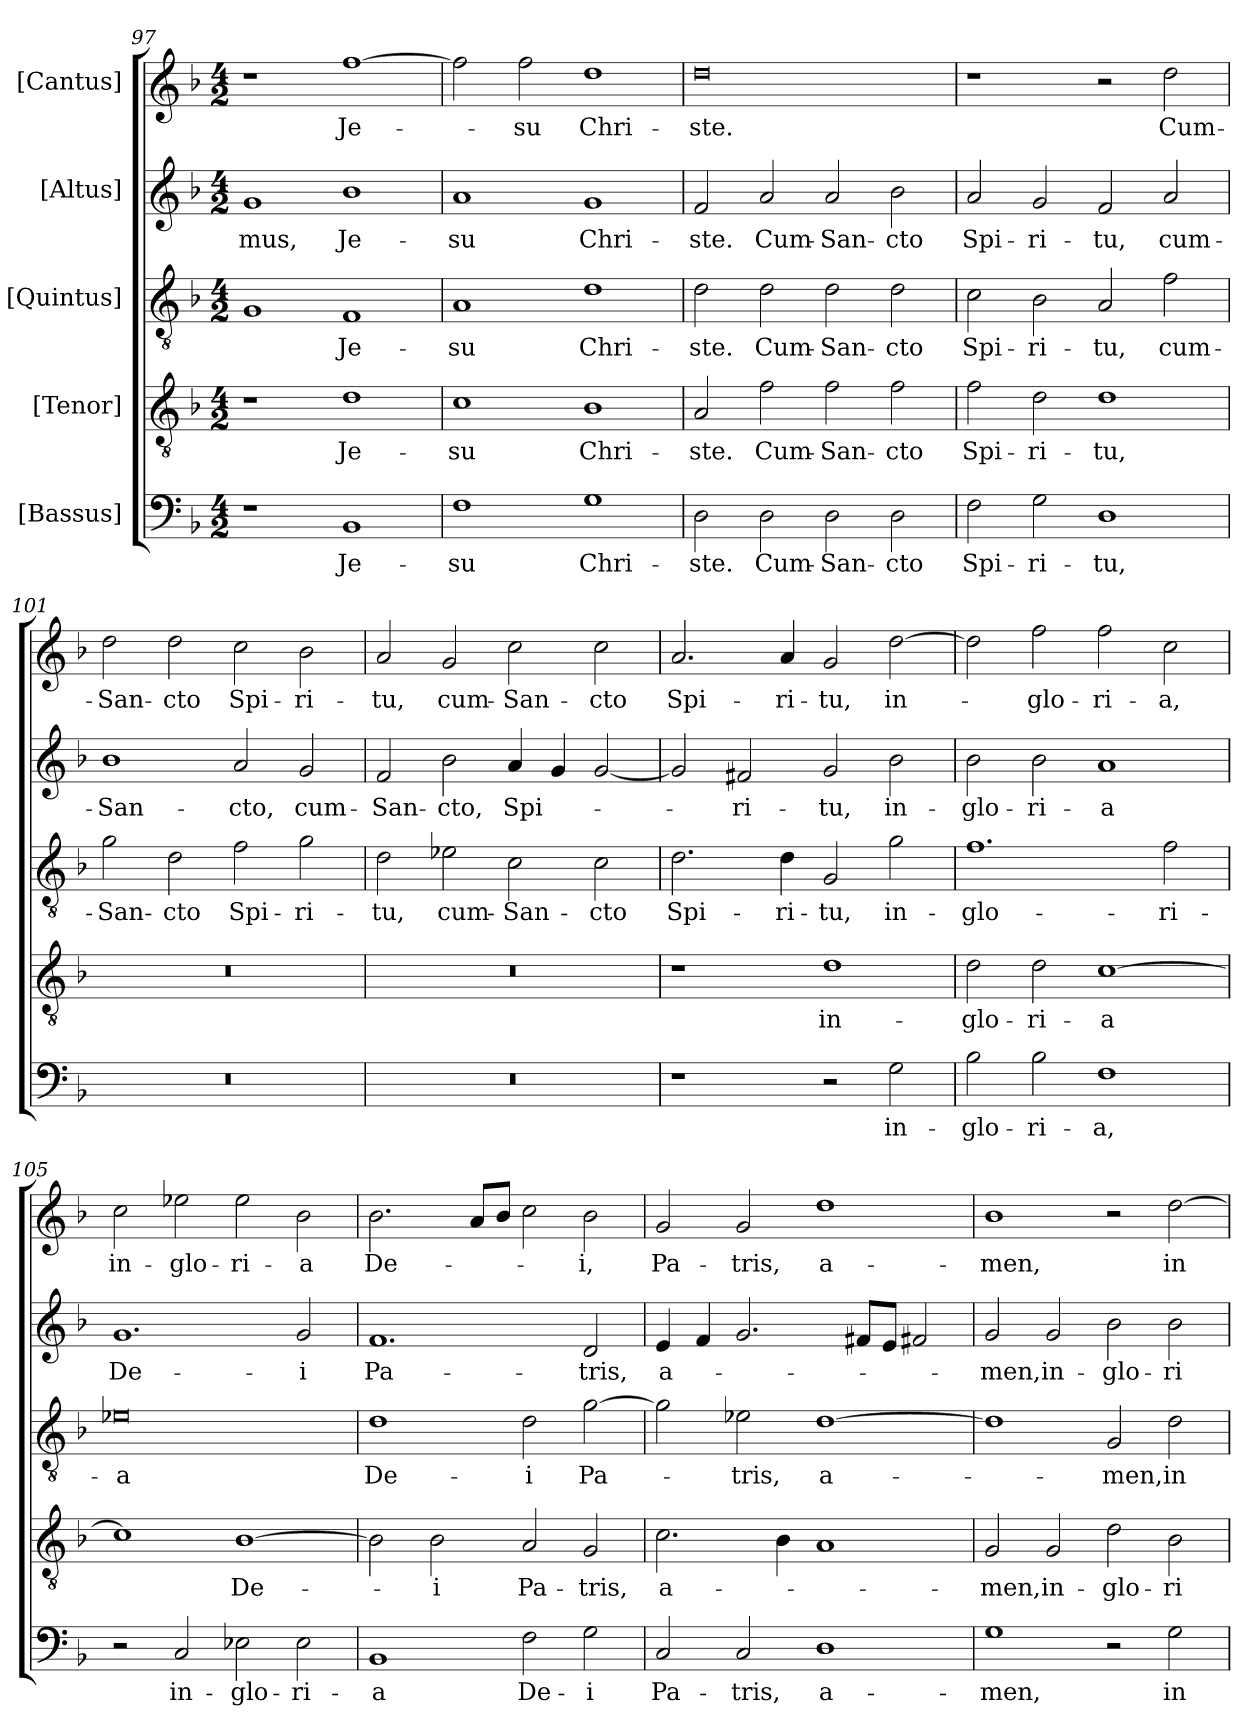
**kern	**text	**kern	**text	**kern	**text	**kern	**text	**kern	**text
*part5	*part5	*part4	*part4	*part3	*part3	*part2	*part2	*part1	*part1
*staff5	*staff5	*staff4	*staff4	*staff3	*staff3	*staff2	*staff2	*staff1	*staff1
*I"[Bassus]	*	*I"[Tenor]	*	*I"[Quintus]	*	*I"[Altus]	*	*I"[Cantus]	*
*clefF4	*	*clefGv2	*	*clefGv2	*	*clefG2	*	*clefG2	*
*k[b-]	*	*k[b-]	*	*k[b-]	*	*k[b-]	*	*k[b-]	*
*M4/2	*	*M4/2	*	*M4/2	*	*M4/2	*	*M4/2	*
=97	=97	=97	=97	=97	=97	=97	=97	=97	=97
1r	.	1r	.	1G/	.	1g/	-mus,	1r	.
1BB-/	Je-	1d\	Je-	1F/	Je-	1b-\	Je-	[1ff\	Je-
=98	=98	=98	=98	=98	=98	=98	=98	=98	=98
1F\	-su	1c\	-su	1A/	-su	1a/	-su	2ff\]	.
.	.	.	.	.	.	.	.	2ff\	-su
1G\	Chri-	1B-\	Chri-	1d\	Chri-	1g/	Chri-	1dd\	Chri-
=99	=99	=99	=99	=99	=99	=99	=99	=99	=99
2D\	-ste.	2A/	-ste.	2d\	-ste.	2f/	-ste.	0dd\	-ste.
2D\	Cum-	2f\	Cum-	2d\	Cum-	2a/	Cum-	.	.
2D\	San-	2f\	San-	2d\	San-	2a/	San-	.	.
2D\	-cto	2f\	-cto	2d\	-cto	2b-\	-cto	.	.
=100	=100	=100	=100	=100	=100	=100	=100	=100	=100
2F\	Spi-	2f\	Spi-	2c\	Spi-	2a/	Spi-	1r	.
2G\	-ri-	2d\	-ri-	2B-\	-ri-	2g/	-ri-	.	.
1D\	-tu,	1d\	-tu,	2A/	-tu,	2f/	-tu,	2r	.
.	.	.	.	2f\	cum-	2a/	cum-	2dd\	Cum-
=101	=101	=101	=101	=101	=101	=101	=101	=101	=101
0r	.	0r	.	2g\	San-	1b-\	San-	2dd\	San-
.	.	.	.	2d\	-cto	.	.	2dd\	-cto
.	.	.	.	2f\	Spi-	2a/	-cto,	2cc\	Spi-
.	.	.	.	2g\	-ri-	2g/	cum-	2b-\	-ri-
=102	=102	=102	=102	=102	=102	=102	=102	=102	=102
0r	.	0r	.	2d\	-tu,	2f/	San-	2a/	-tu,
.	.	.	.	2e-X\	cum-	2b-\	-cto,	2g/	cum-
.	.	.	.	2c\	San-	4a/	Spi-	2cc\	San-
.	.	.	.	.	.	4g/	.	.	.
.	.	.	.	2c\	-cto	[2g/	.	2cc\	-cto
=103	=103	=103	=103	=103	=103	=103	=103	=103	=103
1r	.	1r	.	2.d\	Spi-	2g/]	.	2.a/	Spi-
.	.	.	.	.	.	2f#X/	-ri-	.	.
.	.	.	.	4d\	-ri-	.	.	4a/	-ri-
2r	.	1d\	in-	2G/	-tu,	2g/	-tu,	2g/	-tu,
2G\	in-	.	.	2g\	in-	2b-\	in-	[2dd\	in-
=104	=104	=104	=104	=104	=104	=104	=104	=104	=104
2B-\	glo-	2d\	glo-	1.f\	glo-	2b-\	glo-	2dd\]	.
2B-\	-ri-	2d\	-ri-	.	.	2b-\	-ri-	2ff\	glo-
1F\	-a,	[1c\	-a	.	.	1a/	-a	2ff\	-ri-
.	.	.	.	2f\	-ri-	.	.	2cc\	-a,
=105	=105	=105	=105	=105	=105	=105	=105	=105	=105
2r	.	1c\]	.	0e-X\	-a	1.g/	De-	2cc\	in-
2C/	in-	.	.	.	.	.	.	2ee-X\	glo-
2E-X\	glo-	[1B-\	De-	.	.	.	.	2ee-\	-ri-
2E-\	-ri-	.	.	.	.	2g/	-i	2b-\	-a
=106	=106	=106	=106	=106	=106	=106	=106	=106	=106
1BB-/	-a	2B-\]	.	1d\	De-	1.f/	Pa-	2.b-\	De-
.	.	2B-\	-i	.	.	.	.	.	.
.	.	.	.	.	.	.	.	8a/L	.
.	.	.	.	.	.	.	.	8b-/J	.
2F\	De-	2A/	Pa-	2d\	-i	.	.	2cc\	.
2G\	-i	2G/	-tris,	[2g\	Pa-	2d/	-tris,	2b-\	-i,
=107	=107	=107	=107	=107	=107	=107	=107	=107	=107
2C/	Pa-	2.c\	a-	2g\]	.	4e/	a-	2g/	Pa-
.	.	.	.	.	.	4f/	.	.	.
2C/	-tris,	.	.	2e-X\	-tris,	2.g/	.	2g/	-tris,
.	.	4B-\	.	.	.	.	.	.	.
1D\	a-	1A/	.	[1d\	a-	.	.	1dd\	a-
.	.	.	.	.	.	8f#X/L	.	.	.
.	.	.	.	.	.	8e/J	.	.	.
.	.	.	.	.	.	2f#X/	.	.	.
=108	=108	=108	=108	=108	=108	=108	=108	=108	=108
1G\	-men,	2G/	-men,	1d\]	.	2g/	-men,	1b-\	-men,
.	.	2G/	in-	.	.	2g/	in-	.	.
2r	.	2d\	glo-	2G/	-men,	2b-\	glo-	2r	.
2G\	in-	2B-\	-ri-	2d\	in-	2b-\	-ri-	[2dd\	in-
=	=	=	=	=	=	=	=	=	=
*-	*-	*-	*-	*-	*-	*-	*-	*-	*-
